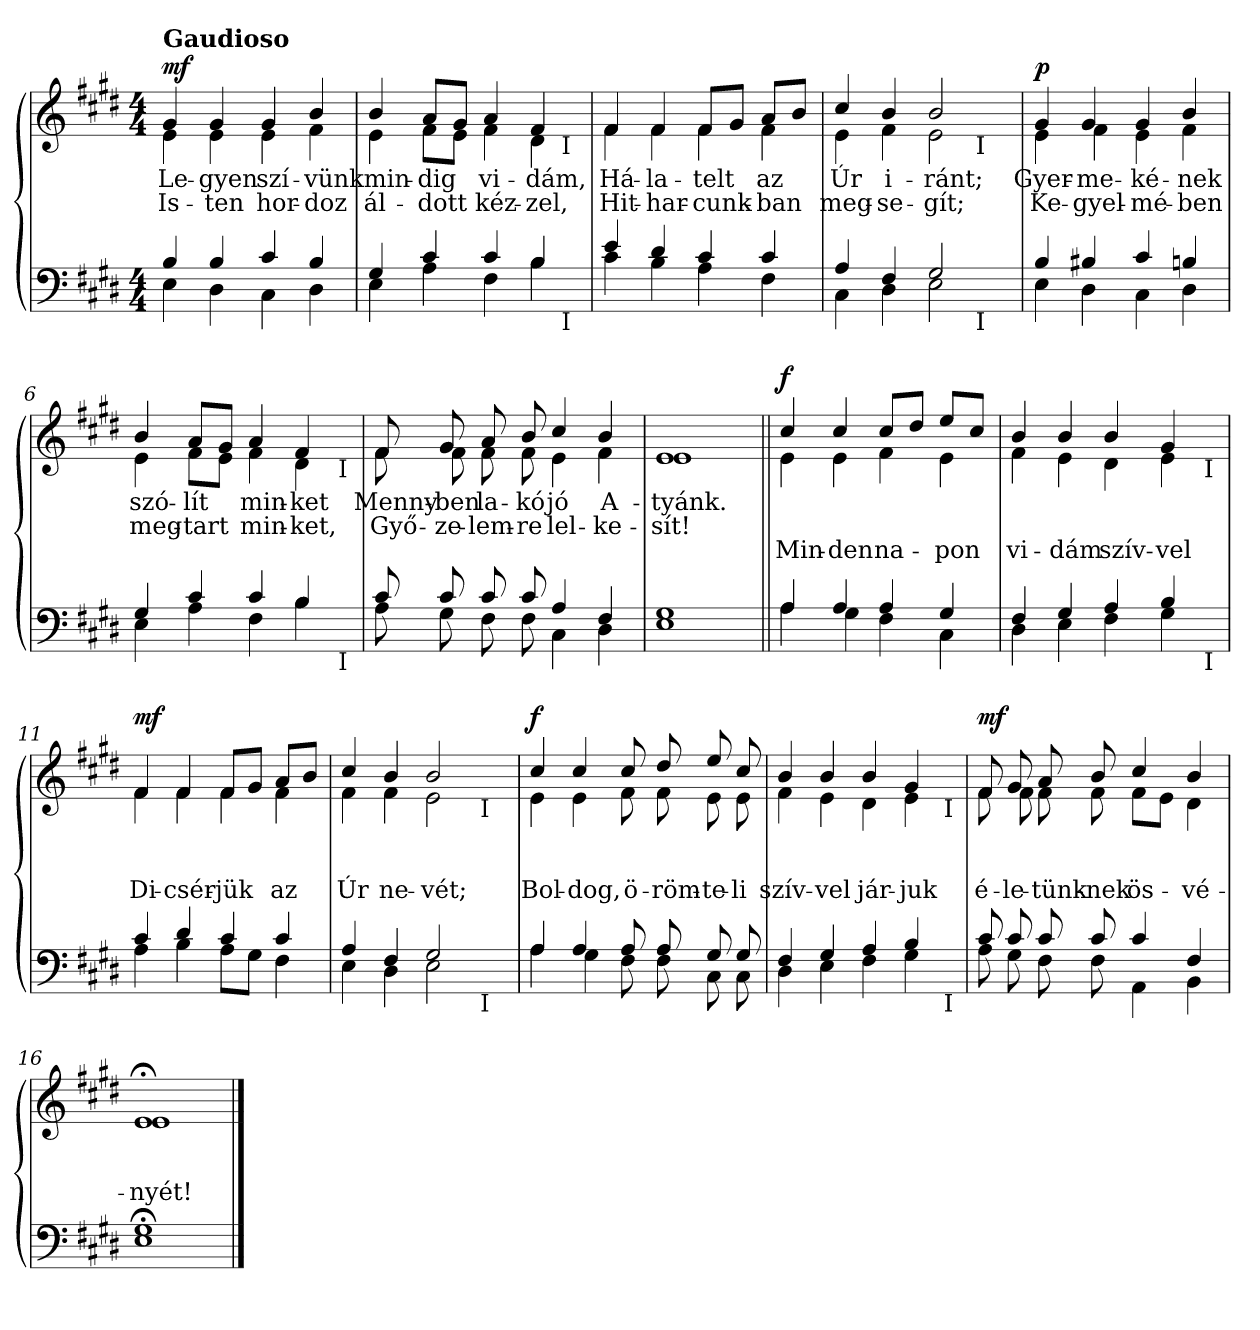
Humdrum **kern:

**kern	**kern	**text	**text	**text	**dynam
*part2	*part1	*part1	*part1	*part1	*part1
*staff2	*staff1	*staff1	*staff1	*staff1	*staff1
*clefF4	*clefG2	*	*	*	*
*k[f#c#g#d#]	*k[f#c#g#d#]	*	*	*	*
*c#:	*c#:	*	*	*	*
*M4/4	*M4/4	*	*	*	*
=1	=1	=1	=1	=1	=1
*^	*^	*	*	*	*
!	!	!LO:TX:a:B:t=Gaudioso	!	!	!	!	!
!	!	!	!	!LO:LY:b	!LO:LY:b	!	!LO:DY:b
4B/	4E\	4g#/	4e\	Le-	Is-	.	mf
!	!	!	!	!LO:LY:b	!LO:LY:b	!	!
4B/	4D#\	4g#/	4e\	-gyen	-ten	.	.
!	!	!	!	!LO:LY:b	!LO:LY:b	!	!
4c#/	4C#\	4g#/	4e\	szí-	hor-	.	.
!	!	!	!	!LO:LY:b	!LO:LY:b	!	!
4B/	4D#\	4b/	4f#\	-vünk	-doz	.	.
=2	=2	=2	=2	=2	=2	=2	=2
!	!	!	!	!LO:LY:b	!LO:LY:b	!	!
*	*^	*	*^	*	*	*	*
4G#/	4E\	2..ryy	4b/	4e\	2..ryy	min-	ál-	.	.
!	!	!	!	!	!	!LO:LY:b	!LO:LY:b	!	!
4c#/	4A\	.	8a/L	8f#\L	.	-dig	-dott	.	.
.	.	.	8g#/J	8e\J	.	.	.	.	.
!	!	!	!	!	!	!LO:LY:b	!LO:LY:b	!	!
4c#/	4F#\	.	4a/	4f#\	.	vi-	kéz-	.	.
!	!	!	!	!	!	!LO:LY:b	!LO:LY:b	!	!
4B/	4B\	.	4f#/	4d#\	.	-dám,	-zel,	.	.
!	!	!	!	!	!LO:TX:b:t=I	!	!	!	!
!	!	!LO:TX:b:t=I	!	!	!	!	!	!	!
.	.	8ryy	.	.	8ryy	.	.	.	.
*	*v	*v	*	*	*	*	*	*	*
*	*	*	*v	*v	*	*	*	*
=3	=3	=3	=3	=3	=3	=3	=3
*	*^	*	*^	*	*	*	*
!	!	!	!	!	!	!LO:LY:b	!LO:LY:b	!	!
*	*v	*v	*	*	*	*	*	*	*
*	*	*	*v	*v	*	*	*	*
4e/	4c#\	4f#/	4f#\	Há-	Hit-	.	.
!	!	!	!	!LO:LY:b	!LO:LY:b	!	!
4d#/	4B\	4f#/	4f#\	-la-	-har-	.	.
!	!	!	!	!LO:LY:b	!LO:LY:b	!	!
4c#/	4A\	8f#/L	4f#\	-telt	-cunk-	.	.
.	.	8g#/J	.	.	.	.	.
!	!	!	!	!LO:LY:b	!LO:LY:b	!	!
4c#/	4F#\	8a/L	4f#\	az	-ban	.	.
.	.	8b/J	.	.	.	.	.
=4	=4	=4	=4	=4	=4	=4	=4
!	!	!	!	!LO:LY:b	!LO:LY:b	!	!
*	*^	*	*^	*	*	*	*
4A/	4C#\	2.ryy	4cc#/	4e\	2.ryy	Úr	meg-	.	.
!	!	!	!	!	!	!LO:LY:b	!LO:LY:b	!	!
4F#/	4D#\	.	4b/	4f#\	.	i-	-se-	.	.
!	!	!	!	!	!	!LO:LY:b	!LO:LY:b	!	!
2G#/	2E\	.	2b/	2e\	.	-ránt;	-gít;	.	.
!	!	!	!	!	!LO:TX:b:t=I	!	!	!	!
!	!	!LO:TX:b:t=I	!	!	!	!	!	!	!
.	.	4ryy	.	.	4ryy	.	.	.	.
*	*v	*v	*	*	*	*	*	*	*
*	*	*	*v	*v	*	*	*	*
!!LO:LB:g=z
=5	=5	=5	=5	=5	=5	=5	=5
*	*^	*	*^	*	*	*	*
!	!	!	!	!	!	!LO:LY:b	!LO:LY:b	!	!LO:DY:a
*	*v	*v	*	*	*	*	*	*	*
*	*	*	*v	*v	*	*	*	*
4B/	4E\	4g#/	4e\	Gyer-	Ke-	.	p
!	!	!	!	!LO:LY:b	!LO:LY:b	!	!
4B#X/	4D#\	4g#/	4f#\	-me-	-gyel-	.	.
!	!	!	!	!LO:LY:b	!LO:LY:b	!	!
4c#/	4C#\	4g#/	4e\	-ké-	-mé-	.	.
!	!	!	!	!LO:LY:b	!LO:LY:b	!	!
4Bn/	4D#\	4b/	4f#\	-nek	-ben	.	.
=6	=6	=6	=6	=6	=6	=6	=6
!	!	!	!	!LO:LY:b	!LO:LY:b	!	!
*	*^	*	*^	*	*	*	*
4G#/	4E\	2ryy	4b/	4e\	2ryy	szó-	meg-	.	.
!	!	!	!	!	!	!LO:LY:b	!LO:LY:b	!	!
4c#/	4A\	.	8a/L	8f#\L	.	-lít	-tart	.	.
.	.	.	8g#/J	8e\J	.	.	.	.	.
!	!	!	!	!	!	!LO:LY:b	!LO:LY:b	!	!
4c#/	4F#\	4ryy	4a/	4f#\	4ryy	min-	min-	.	.
!	!	!	!	!	!	!LO:LY:b	!LO:LY:b	!	!
4B/	4B\	8ryy	4f#/	4d#\	8ryy	-ket	-ket,	.	.
.	.	32ryy	.	.	32ryy	.	.	.	.
!	!	!	!	!	!LO:TX:b:t=I	!	!	!	!
!	!	!LO:TX:b:t=I	!	!	!	!	!	!	!
.	.	16.ryy	.	.	16.ryy	.	.	.	.
*	*v	*v	*	*	*	*	*	*	*
*	*	*	*v	*v	*	*	*	*
=7	=7	=7	=7	=7	=7	=7	=7
*	*^	*	*^	*	*	*	*
!	!	!	!	!	!	!LO:LY:b	!LO:LY:b	!	!
*	*v	*v	*	*	*	*	*	*	*
*	*	*	*v	*v	*	*	*	*
8c#/	8A\	8f#/	8f#\	Menny-	Győ-	.	.
!	!	!	!	!LO:LY:b	!LO:LY:b	!	!
8c#/	8G#\	8g#/	8f#\	-ben	-ze-	.	.
!	!	!	!	!LO:LY:b	!LO:LY:b	!	!
8c#/	8F#\	8a/	8f#\	la-	-lem-	.	.
!	!	!	!	!LO:LY:b	!LO:LY:b	!	!
8c#/	8F#\	8b/	8f#\	-kó	-re	.	.
!	!	!	!	!LO:LY:b	!LO:LY:b	!	!
4A/	4C#\	4cc#/	4e\	jó	lel-	.	.
!	!	!	!	!LO:LY:b	!LO:LY:b	!	!
4F#/	4D#\	4b/	4f#\	A-	-ke-	.	.
=8	=8	=8	=8	=8	=8	=8	=8
!	!	!	!	!LO:LY:b	!LO:LY:b	!	!
1G#	1E	1e	1e	-tyánk.	-sít!	.	.
!!LO:LB:g=z	!!
=9||	=9||	=9||	=9||	=9||	=9||	=9||	=9||
!	!	!	!	!	!	!LO:LY:b	!LO:DY:a
4A/	4A\	4cc#/	4e\	.	.	Min-	f
!	!	!	!	!	!	!LO:LY:b	!
4A/	4G#\	4cc#/	4e\	.	.	-den	.
!	!	!	!	!	!	!LO:LY:b	!
4A/	4F#\	8cc#/L	4f#\	.	.	na-	.
.	.	8dd#/J	.	.	.	.	.
!	!	!	!	!	!	!LO:LY:b	!
4G#/	4C#\	8ee/L	4e\	.	.	-pon	.
.	.	8cc#/J	.	.	.	.	.
=10	=10	=10	=10	=10	=10	=10	=10
!	!	!	!	!	!	!LO:LY:b	!
*	*^	*	*^	*	*	*	*
4F#/	4D#\	2ryy	4b/	4f#\	2ryy	.	.	vi-	.
!	!	!	!	!	!	!	!	!LO:LY:b	!
4G#/	4E\	.	4b/	4e\	.	.	.	-dám	.
!	!	!	!	!	!	!	!	!LO:LY:b	!
4A/	4F#\	4ryy	4b/	4d#\	4ryy	.	.	szív-	.
!	!	!	!	!	!	!	!	!LO:LY:b	!
4B/	4G#\	8ryy	4g#/	4e\	8ryy	.	.	-vel	.
.	.	32ryy	.	.	32ryy	.	.	.	.
!	!	!	!	!	!LO:TX:b:t=I	!	!	!	!
!	!	!LO:TX:b:t=I	!	!	!	!	!	!	!
.	.	16.ryy	.	.	16.ryy	.	.	.	.
*	*v	*v	*	*	*	*	*	*	*
*	*	*	*v	*v	*	*	*	*
=11	=11	=11	=11	=11	=11	=11	=11
*	*^	*	*^	*	*	*	*
!	!	!	!	!	!	!	!	!LO:LY:b	!LO:DY:a
*	*v	*v	*	*	*	*	*	*	*
*	*	*	*v	*v	*	*	*	*
4c#/	4A\	4f#/	4f#\	.	.	Di-	mf
!	!	!	!	!	!	!LO:LY:b	!
4d#/	4B\	4f#/	4f#\	.	.	-csér-	.
!	!	!	!	!	!	!LO:LY:b	!
4c#/	8A\L	8f#/L	4f#\	.	.	-jük	.
.	8G#\J	8g#/J	.	.	.	.	.
!	!	!	!	!	!	!LO:LY:b	!
4c#/	4F#\	8a/L	4f#\	.	.	az	.
.	.	8b/J	.	.	.	.	.
=12	=12	=12	=12	=12	=12	=12	=12
!	!	!	!	!	!	!LO:LY:b	!
*	*^	*	*^	*	*	*	*
4A/	4E\	2ryy	4cc#/	4f#\	2ryy	.	.	Úr	.
!	!	!	!	!	!	!	!	!LO:LY:b	!
4F#/	4D#\	.	4b/	4f#\	.	.	.	ne-	.
!	!	!	!	!	!	!	!	!LO:LY:b	!
2G#/	2E\	4ryy	2b/	2e\	4ryy	.	.	-vét;	.
.	.	32ryy	.	.	32ryy	.	.	.	.
!	!	!	!	!	!LO:TX:b:t=I	!	!	!	!
!	!	!LO:TX:b:t=I	!	!	!	!	!	!	!
.	.	8..ryy	.	.	8..ryy	.	.	.	.
*	*v	*v	*	*	*	*	*	*	*
*	*	*	*v	*v	*	*	*	*
!!LO:LB:g=z
=13	=13	=13	=13	=13	=13	=13	=13
*	*^	*	*^	*	*	*	*
!	!	!	!	!	!	!	!	!LO:LY:b	!LO:DY:a
*	*v	*v	*	*	*	*	*	*	*
*	*	*	*v	*v	*	*	*	*
4A/	4A\	4cc#/	4e\	.	.	Bol-	f
!	!	!	!	!	!	!LO:LY:b	!
4A/	4G#\	4cc#/	4e\	.	.	-dog,	.
!	!	!	!	!	!	!LO:LY:b	!
8A/	8F#\	8cc#/	8f#\	.	.	ö-	.
!	!	!	!	!	!	!LO:LY:b	!
8A/	8F#\	8dd#/	8f#\	.	.	-röm-	.
!	!	!	!	!	!	!LO:LY:b	!
8G#/	8C#\	8ee/	8e\	.	.	-te-	.
!	!	!	!	!	!	!LO:LY:b	!
8G#/	8C#\	8cc#/	8e\	.	.	-li	.
=14	=14	=14	=14	=14	=14	=14	=14
!	!	!	!	!	!	!LO:LY:b	!
*	*^	*	*^	*	*	*	*
4F#/	4D#\	2ryy	4b/	4f#\	2ryy	.	.	szív-	.
!	!	!	!	!	!	!	!	!LO:LY:b	!
4G#/	4E\	.	4b/	4e\	.	.	.	-vel	.
!	!	!	!	!	!	!	!	!LO:LY:b	!
4A/	4F#\	4ryy	4b/	4d#\	4ryy	.	.	jár-	.
!	!	!	!	!	!	!	!	!LO:LY:b	!
4B/	4G#\	8ryy	4g#/	4e\	8ryy	.	.	-juk	.
.	.	32ryy	.	.	32ryy	.	.	.	.
!	!	!	!	!	!LO:TX:b:t=I	!	!	!	!
!	!	!LO:TX:b:t=I	!	!	!	!	!	!	!
.	.	16.ryy	.	.	16.ryy	.	.	.	.
*	*v	*v	*	*	*	*	*	*	*
*	*	*	*v	*v	*	*	*	*
=15	=15	=15	=15	=15	=15	=15	=15
*	*^	*	*^	*	*	*	*
!	!	!	!	!	!	!	!	!LO:LY:b	!LO:DY:a
*	*v	*v	*	*	*	*	*	*	*
*	*	*	*v	*v	*	*	*	*
8c#/	8A\	8f#/	8f#\	.	.	é-	mf
!	!	!	!	!	!	!LO:LY:b	!
8c#/	8G#\	8g#/	8f#\	.	.	-le-	.
!	!	!	!	!	!	!LO:LY:b	!
8c#/	8F#\	8a/	8f#\	.	.	-tünk-	.
!	!	!	!	!	!	!LO:LY:b	!
8c#/	8F#\	8b/	8f#\	.	.	-nek	.
!	!	!	!	!	!	!LO:LY:b	!
4c#/	4AA\	4cc#/	8f#\L	.	.	ös-	.
.	.	.	8e\J	.	.	.	.
!	!	!	!	!	!	!LO:LY:b	!
4F#/	4BB\	4b/	4d#\	.	.	-vé-	.
=16	=16	=16	=16	=16	=16	=16	=16
!	!	!	!	!	!	!LO:LY:b	!
1G#;<	1E	1e;<	1e	.	.	-nyét!	.
*v	*v	*	*	*	*	*	*
*	*v	*v	*	*	*	*
==	==	==	==	==	==
*-	*-	*-	*-	*-	*-
